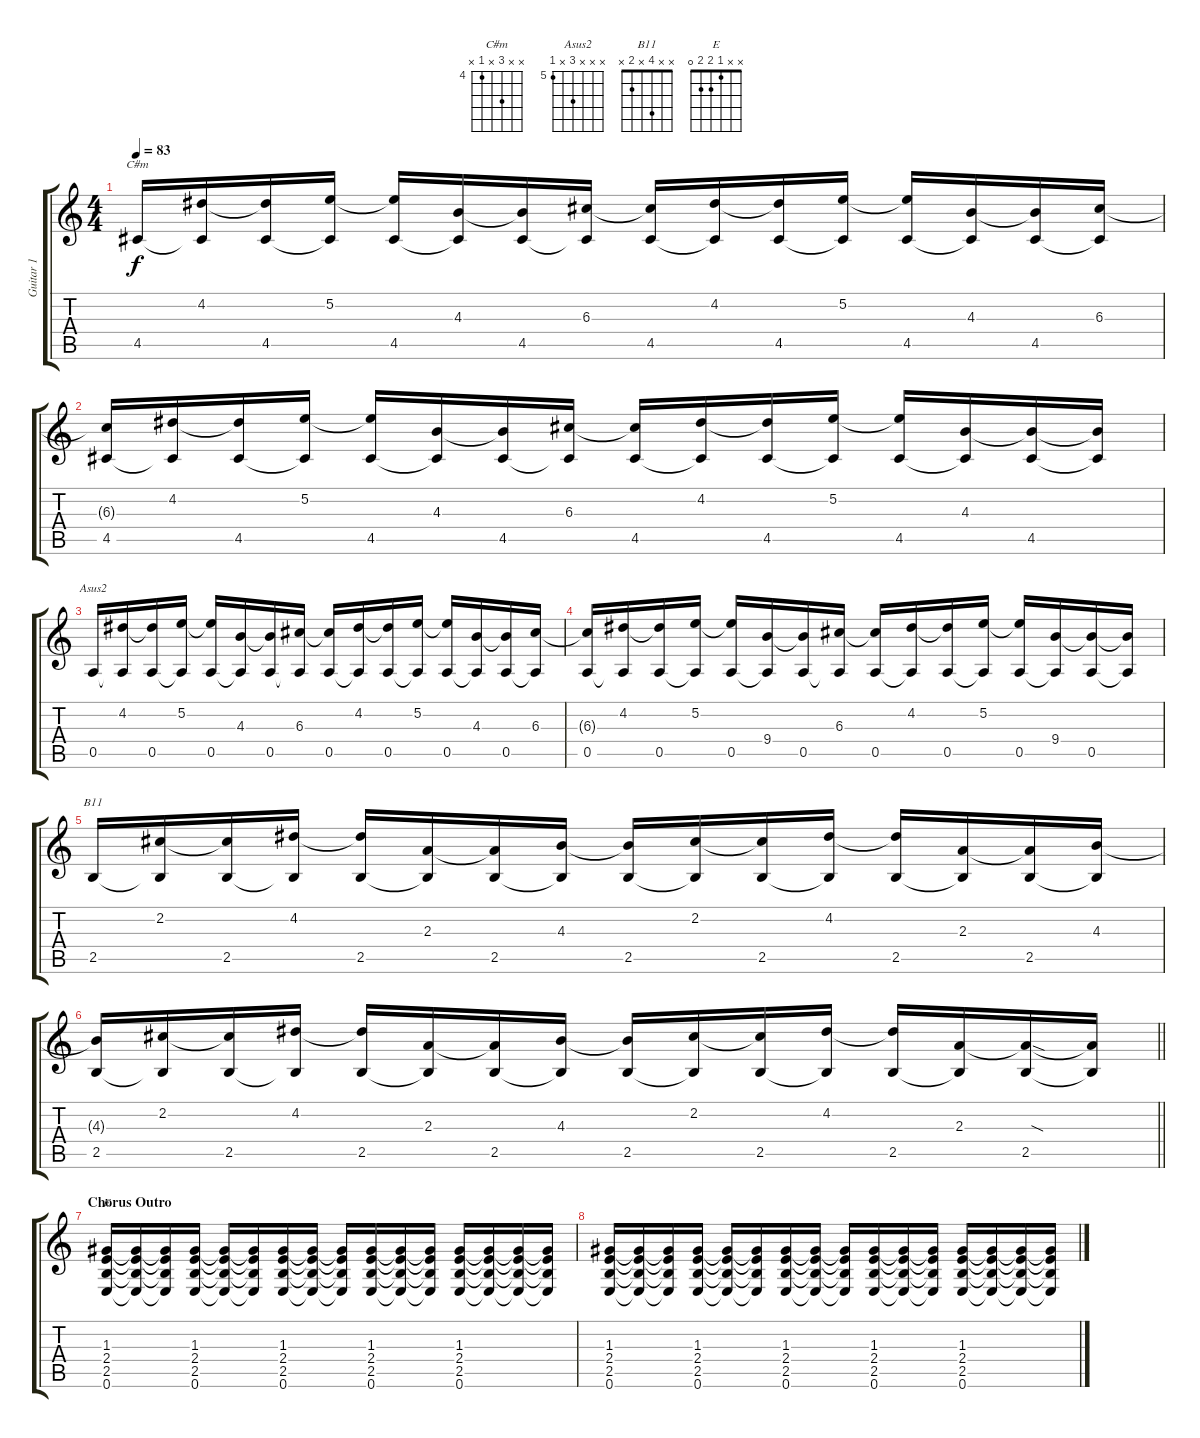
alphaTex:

\track ("Guitar 1" "Guitar 1") {instrument acousticguitarnylon}
\staff {score tabs}
\tuning (E4 B3 G3 D3 A2 E2) {hide}
\chord ("C#m" x x 6 x 4 x) {firstfret 4}
\chord ("Asus2" x x x 7 x 5) {firstfret 5}
\chord ("B11" x x 4 x 2 x)
\chord ("E" x x 1 2 2 0)
\ts (4 4)
\tempo 83
\clef g2
\ks c
4.5.16{ch "C#m" dy f} (4.2 4.5{t}).16 (4.2{t} 4.5).16 (5.2 4.5{t}).16 (5.2{t} 4.5).16 (4.3 4.5{t}).16 (4.3{t} 4.5).16 (6.3 4.5{t}).16 (6.3{t} 4.5).16 (4.2 4.5{t}).16 (4.2{t} 4.5).16 (5.2 4.5{t}).16 (5.2{t} 4.5).16 (4.3 4.5{t}).16 (4.3{t} 4.5).16 (6.3 4.5{t}).16 |
(6.3{t} 4.5).16 (4.2 4.5{t}).16 (4.2{t} 4.5).16 (5.2 4.5{t}).16 (5.2{t} 4.5).16 (4.3 4.5{t}).16 (4.3{t} 4.5).16 (6.3 4.5{t}).16 (6.3{t} 4.5).16 (4.2 4.5{t}).16 (4.2{t} 4.5).16 (5.2 4.5{t}).16 (5.2{t} 4.5).16 (4.3 4.5{t}).16 (4.3{t} 4.5).16 (4.3{t} 4.5{t}).16 |
0.5.16{ch "Asus2"} (4.2 0.5{t}).16 (4.2{t} 0.5).16 (5.2 0.5{t}).16 (5.2{t} 0.5).16 (4.3 0.5{t}).16 (4.3{t} 0.5).16 (6.3 0.5{t}).16 (6.3{t} 0.5).16 (4.2 0.5{t}).16 (4.2{t} 0.5).16 (5.2 0.5{t}).16 (5.2{t} 0.5).16 (4.3 0.5{t}).16 (4.3{t} 0.5).16 (6.3 0.5{t}).16 |
(6.3{t} 0.5).16 (4.2 0.5{t}).16 (4.2{t} 0.5).16 (5.2 0.5{t}).16 (5.2{t} 0.5).16 (9.4 0.5{t}).16 (9.4{t} 0.5).16 (6.3 0.5{t}).16 (6.3{t} 0.5).16 (4.2 0.5{t}).16 (4.2{t} 0.5).16 (5.2 0.5{t}).16 (5.2{t} 0.5).16 (9.4 0.5{t}).16 (9.4{t} 0.5).16 (9.4{t} 0.5{t}).16 |
2.5.16{ch "B11"} (2.2 2.5{t}).16 (2.2{t} 2.5).16 (4.2 2.5{t}).16 (4.2{t} 2.5).16 (2.3 2.5{t}).16 (2.3{t} 2.5).16 (4.3 2.5{t}).16 (4.3{t} 2.5).16 (2.2 2.5{t}).16 (2.2{t} 2.5).16 (4.2 2.5{t}).16 (4.2{t} 2.5).16 (2.3 2.5{t}).16 (2.3{t} 2.5).16 (4.3 2.5{t}).16 |
\barLineRight lightlight
(4.3{t} 2.5).16 (2.2 2.5{t}).16 (2.2{t} 2.5).16 (4.2 2.5{t}).16 (4.2{t} 2.5).16 (2.3 2.5{t}).16 (2.3{t} 2.5).16 (4.3 2.5{t}).16 (4.3{t} 2.5).16 (2.2 2.5{t}).16 (2.2{t} 2.5).16 (4.2 2.5{t}).16 (4.2{t} 2.5).16 (2.3 2.5{t}).16 (2.3{sod t} 2.5).16 (2.3{t} 2.5{t}).16 |
\section ("" "Chorus Outro")
(1.3 2.4 2.5 0.6).16{ch "E"} (1.3{t} 2.4{t} 2.5{t} 0.6{t}).16 (1.3{t} 2.4{t} 2.5{t} 0.6{t}).16 (1.3 2.4 2.5 0.6).16 (1.3{t} 2.4{t} 2.5{t} 0.6{t}).16 (1.3{t} 2.4{t} 2.5{t} 0.6{t}).16 (1.3 2.4 2.5 0.6).16 (1.3{t} 2.4{t} 2.5{t} 0.6{t}).16 (1.3{t} 2.4{t} 2.5{t} 0.6{t}).16 (1.3 2.4 2.5 0.6).16 (1.3{t} 2.4{t} 2.5{t} 0.6{t}).16 (1.3{t} 2.4{t} 2.5{t} 0.6{t}).16 (1.3 2.4 2.5 0.6).16 (1.3{t} 2.4{t} 2.5{t} 0.6{t}).16 (1.3{t} 2.4{t} 2.5{t} 0.6{t}).16 (1.3{t} 2.4{t} 2.5{t} 0.6{t}).16 |
(1.3 2.4 2.5 0.6).16 (1.3{t} 2.4{t} 2.5{t} 0.6{t}).16 (1.3{t} 2.4{t} 2.5{t} 0.6{t}).16 (1.3 2.4 2.5 0.6).16 (1.3{t} 2.4{t} 2.5{t} 0.6{t}).16 (1.3{t} 2.4{t} 2.5{t} 0.6{t}).16 (1.3 2.4 2.5 0.6).16 (1.3{t} 2.4{t} 2.5{t} 0.6{t}).16 (1.3{t} 2.4{t} 2.5{t} 0.6{t}).16 (1.3 2.4 2.5 0.6).16 (1.3{t} 2.4{t} 2.5{t} 0.6{t}).16 (1.3{t} 2.4{t} 2.5{t} 0.6{t}).16 (1.3 2.4 2.5 0.6).16 (1.3{t} 2.4{t} 2.5{t} 0.6{t}).16 (1.3{t} 2.4{t} 2.5{t} 0.6{t}).16 (1.3{t} 2.4{t} 2.5{t} 0.6{t}).16
